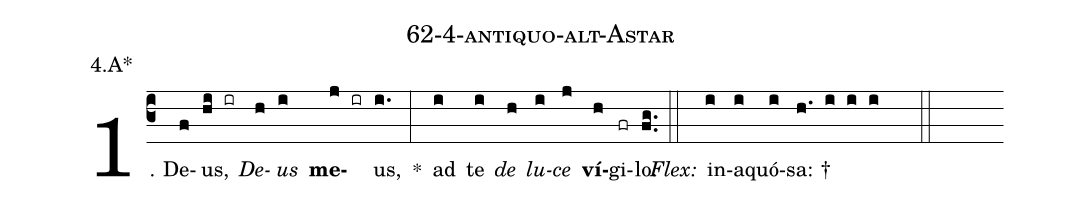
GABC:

name: 62-4-antiquo-alt-Astar;
annotation: 4.A*;
%%
(c3)1. De(f)us,(hi ir) <i>De</i>(h)<i>us</i>(i) <b>me</b>(j ir)us,(i.) *(:) ad(i) te(i) <i>de</i>(h) <i>lu</i>(i)<i>ce</i>(j) <b>ví</b>(h)gi(fr)lo.(fg..) (::)
<i>Flex:</i>()  in(i)a(i)quó(i)sa: †(h. i i i  ::)
